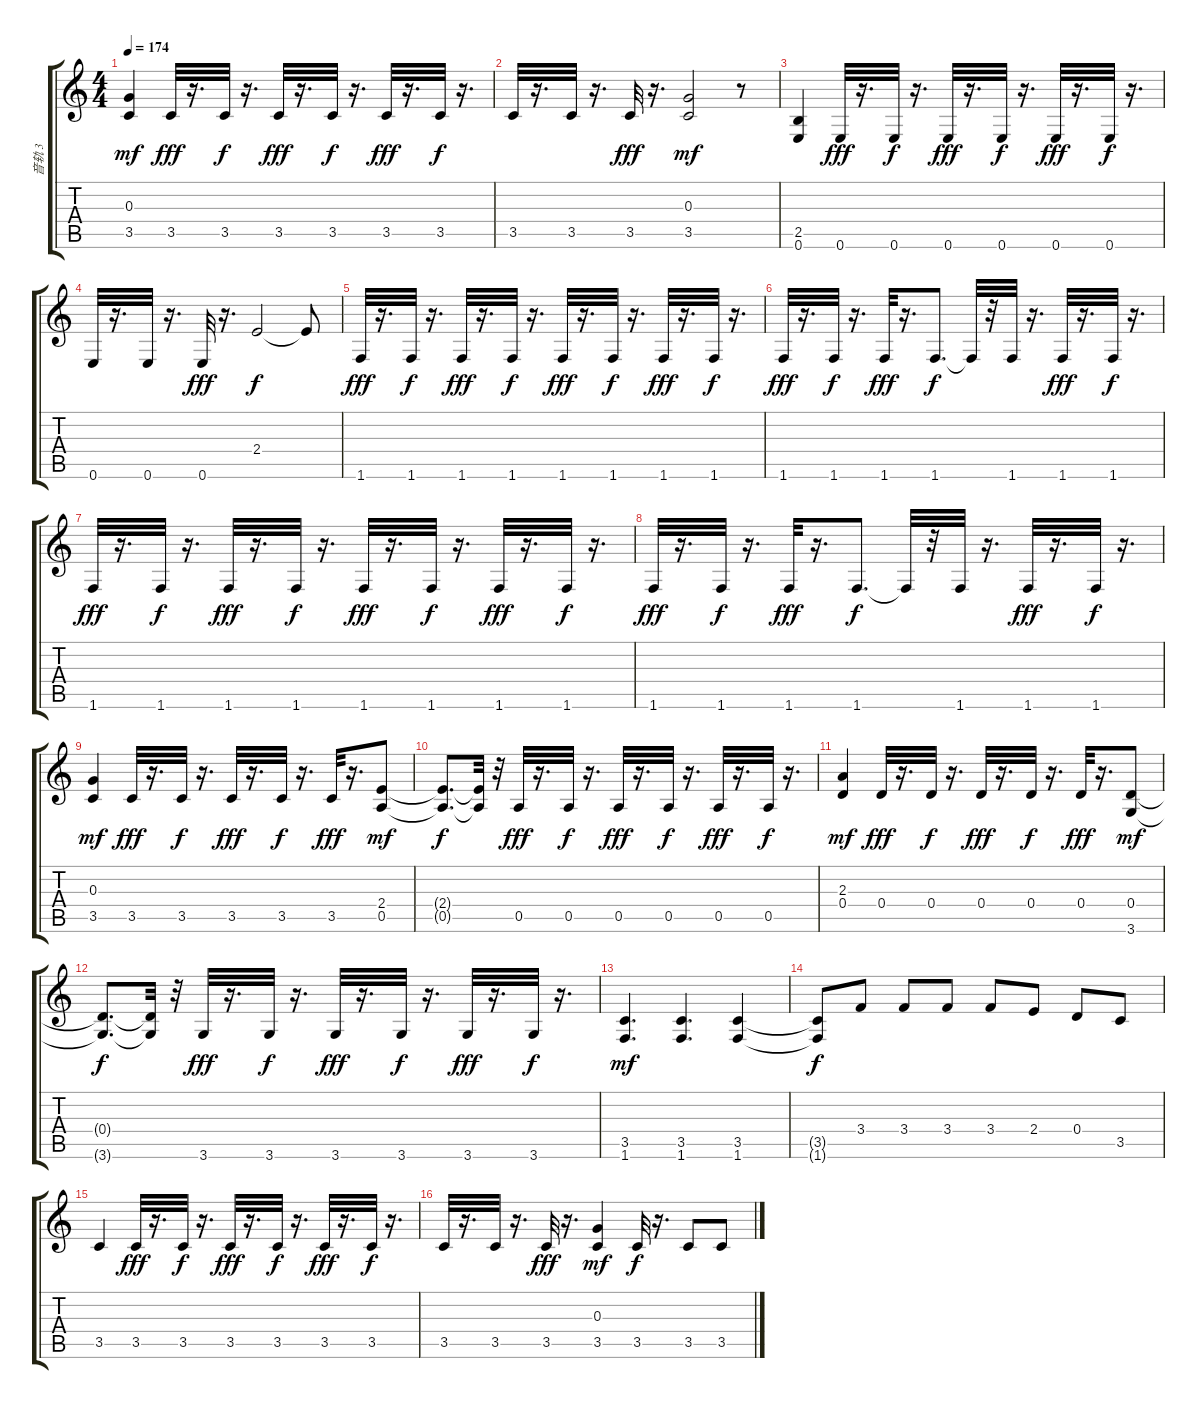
\track ("音轨 3" "音轨 3") {instrument distortionguitar}
\staff {score tabs}
\tuning (E4 B3 G3 D3 A2 E2) {hide}
\ts (4 4)
\tempo 174
\clef g2
\ks c
(0.3 3.5).4{dy mf} 3.5.32{dy fff} r.16{d} 3.5.32{dy f} r.16{d} 3.5.32{dy fff} r.16{d} 3.5.32{dy f} r.16{d} 3.5.32{dy fff} r.16{d} 3.5.32{dy f} r.16{d} |
3.5.32 r.16{d} 3.5.32 r.16{d} 3.5.32{dy fff} r.16{d} (0.3 3.5).2{dy mf} r.8 |
(2.5 0.6).4 0.6.32{dy fff} r.16{d} 0.6.32{dy f} r.16{d} 0.6.32{dy fff} r.16{d} 0.6.32{dy f} r.16{d} 0.6.32{dy fff} r.16{d} 0.6.32{dy f} r.16{d} |
0.6.32 r.16{d} 0.6.32 r.16{d} 0.6.32{dy fff} r.16{d} 2.4.2{dy f} 2.4{t}.8 |
1.6.32{dy fff} r.16{d} 1.6.32{dy f} r.16{d} 1.6.32{dy fff} r.16{d} 1.6.32{dy f} r.16{d} 1.6.32{dy fff} r.16{d} 1.6.32{dy f} r.16{d} 1.6.32{dy fff} r.16{d} 1.6.32{dy f} r.16{d} |
1.6.32{dy fff} r.16{d} 1.6.32{dy f} r.16{d} 1.6.32{dy fff} r.16{d} 1.6.8{d dy f} 1.6{t}.32 r.32 1.6.32 r.16{d} 1.6.32{dy fff} r.16{d} 1.6.32{dy f} r.16{d} |
1.6.32{dy fff} r.16{d} 1.6.32{dy f} r.16{d} 1.6.32{dy fff} r.16{d} 1.6.32{dy f} r.16{d} 1.6.32{dy fff} r.16{d} 1.6.32{dy f} r.16{d} 1.6.32{dy fff} r.16{d} 1.6.32{dy f} r.16{d} |
1.6.32{dy fff} r.16{d} 1.6.32{dy f} r.16{d} 1.6.32{dy fff} r.16{d} 1.6.8{d dy f} 1.6{t}.32 r.32 1.6.32 r.16{d} 1.6.32{dy fff} r.16{d} 1.6.32{dy f} r.16{d} |
(0.3 3.5).4{dy mf} 3.5.32{dy fff} r.16{d} 3.5.32{dy f} r.16{d} 3.5.32{dy fff} r.16{d} 3.5.32{dy f} r.16{d} 3.5.32{dy fff} r.16{d} (2.4 0.5).8{dy mf} |
(2.4{t} 0.5{t}).8{d dy f} (2.4{t} 0.5{t}).32 r.32 0.5.32{dy fff} r.16{d} 0.5.32{dy f} r.16{d} 0.5.32{dy fff} r.16{d} 0.5.32{dy f} r.16{d} 0.5.32{dy fff} r.16{d} 0.5.32{dy f} r.16{d} |
(2.3 0.4).4{dy mf} 0.4.32{dy fff} r.16{d} 0.4.32{dy f} r.16{d} 0.4.32{dy fff} r.16{d} 0.4.32{dy f} r.16{d} 0.4.32{dy fff} r.16{d} (0.4 3.6).8{dy mf} |
(0.4{t} 3.6{t}).8{d dy f} (0.4{t} 3.6{t}).32 r.32 3.6.32{dy fff} r.16{d} 3.6.32{dy f} r.16{d} 3.6.32{dy fff} r.16{d} 3.6.32{dy f} r.16{d} 3.6.32{dy fff} r.16{d} 3.6.32{dy f} r.16{d} |
(3.5 1.6).4{d dy mf} (3.5 1.6).4{d} (3.5 1.6).4 |
(3.5{t} 1.6{t}).8{dy f} 3.4.8 3.4.8 3.4.8 3.4.8 2.4.8 0.4.8 3.5.8 |
3.5.4 3.5.32{dy fff} r.16{d} 3.5.32{dy f} r.16{d} 3.5.32{dy fff} r.16{d} 3.5.32{dy f} r.16{d} 3.5.32{dy fff} r.16{d} 3.5.32{dy f} r.16{d} |
3.5.32 r.16{d} 3.5.32 r.16{d} 3.5.32{dy fff} r.16{d} (0.3 3.5).4{dy mf} 3.5.32{dy f} r.16{d} 3.5.8 3.5.8
